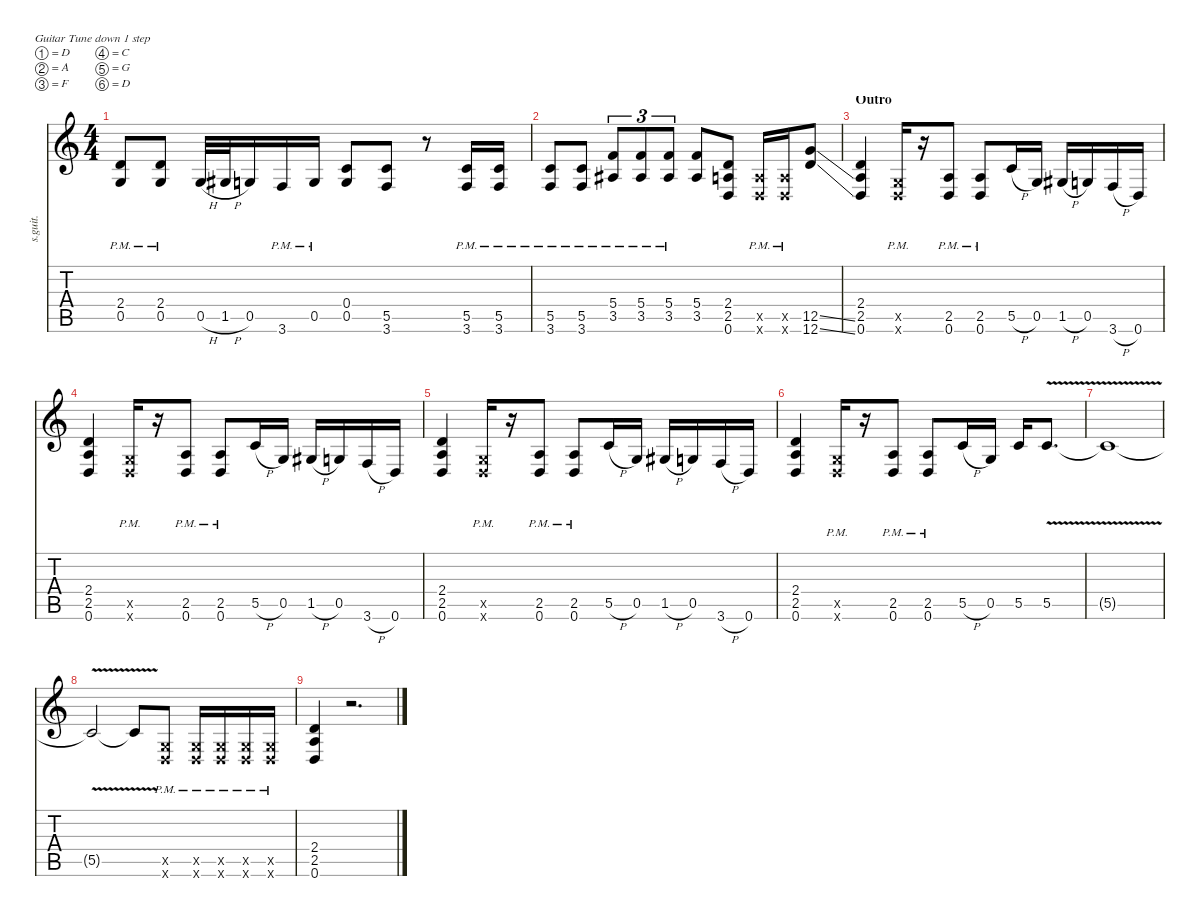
\defaultSystemsLayout 4
\hideDynamics
\bracketExtendMode nobrackets
\track ("James Hetfield (Rhythm)" "s.guit.") {instrument distortionguitar}
\staff {score tabs}
\tuning (D4 A3 F3 C3 G2 D2)
\ts (4 4)
\tempo (90 hide)
\clef g2
\ks c
(2.4{pm} 0.5{pm}).8{lyrics (0 "") lyrics (1 "") lyrics (2 "") lyrics (3 "") lyrics (4 "") dy f} (2.4{pm} 0.5{pm}).8{lyrics (0 "") lyrics (1 "") lyrics (2 "") lyrics (3 "") lyrics (4 "")} 0.5{h}.32{lyrics (0 "") lyrics (1 "") lyrics (2 "") lyrics (3 "") lyrics (4 "")} 1.5{h acc #}.32{lyrics (0 "") lyrics (1 "") lyrics (2 "") lyrics (3 "") lyrics (4 "")} 0.5.16{lyrics (0 "") lyrics (1 "") lyrics (2 "") lyrics (3 "") lyrics (4 "")} 3.6{pm}.16{lyrics (0 "") lyrics (1 "") lyrics (2 "") lyrics (3 "") lyrics (4 "")} 0.5{pm}.16{lyrics (0 "") lyrics (1 "") lyrics (2 "") lyrics (3 "") lyrics (4 "")} (0.4 0.5).8{lyrics (0 "") lyrics (1 "") lyrics (2 "") lyrics (3 "") lyrics (4 "")} (5.5 3.6).8{lyrics (0 "") lyrics (1 "") lyrics (2 "") lyrics (3 "") lyrics (4 "")} r.8 (5.5{pm} 3.6{pm}).16{lyrics (0 "") lyrics (1 "") lyrics (2 "") lyrics (3 "") lyrics (4 "")} (5.5{pm} 3.6{pm}).16{lyrics (0 "") lyrics (1 "") lyrics (2 "") lyrics (3 "") lyrics (4 "")} |
\tempo (86 hide)
(5.5{pm} 3.6{pm}).8{lyrics (0 "") lyrics (1 "") lyrics (2 "") lyrics (3 "") lyrics (4 "")} (5.5{pm} 3.6{pm}).8{lyrics (0 "") lyrics (1 "") lyrics (2 "") lyrics (3 "") lyrics (4 "")} (5.4{pm} 3.5{pm acc #}).8{tu (3 2) lyrics (0 "") lyrics (1 "") lyrics (2 "") lyrics (3 "") lyrics (4 "")} (5.4{pm} 3.5{pm acc #}).8{tu (3 2) lyrics (0 "") lyrics (1 "") lyrics (2 "") lyrics (3 "") lyrics (4 "")} (5.4{pm} 3.5{pm acc #}).8{tu (3 2) lyrics (0 "") lyrics (1 "") lyrics (2 "") lyrics (3 "") lyrics (4 "")} (5.4 3.5{acc #}).8{lyrics (0 "") lyrics (1 "") lyrics (2 "") lyrics (3 "") lyrics (4 "")} (2.4 2.5 0.6).8{lyrics (0 "") lyrics (1 "") lyrics (2 "") lyrics (3 "") lyrics (4 "")} (2.5{pm x} 0.6{pm x}).16{lyrics (0 "") lyrics (1 "") lyrics (2 "") lyrics (3 "") lyrics (4 "")} (2.5{pm x} 0.6{pm x}).16{lyrics (0 "") lyrics (1 "") lyrics (2 "") lyrics (3 "") lyrics (4 "")} (12.5{ss} 12.6{ss}).8{lyrics (0 "") lyrics (1 "") lyrics (2 "") lyrics (3 "") lyrics (4 "")} |
\section ("" "Outro")
(2.4 2.5 0.6).4{lyrics (0 "") lyrics (1 "") lyrics (2 "") lyrics (3 "") lyrics (4 "")} (0.5{pm x} 0.6{pm x}).16{lyrics (0 "") lyrics (1 "") lyrics (2 "") lyrics (3 "") lyrics (4 "")} r.16 (2.5{pm} 0.6{pm}).8{lyrics (0 "") lyrics (1 "") lyrics (2 "") lyrics (3 "") lyrics (4 "")} (2.5{pm} 0.6{pm}).8{lyrics (0 "") lyrics (1 "") lyrics (2 "") lyrics (3 "") lyrics (4 "")} 5.5{h}.16{lyrics (0 "") lyrics (1 "") lyrics (2 "") lyrics (3 "") lyrics (4 "")} 0.5.16{lyrics (0 "") lyrics (1 "") lyrics (2 "") lyrics (3 "") lyrics (4 "")} 1.5{h acc #}.16{lyrics (0 "") lyrics (1 "") lyrics (2 "") lyrics (3 "") lyrics (4 "")} 0.5.16{lyrics (0 "") lyrics (1 "") lyrics (2 "") lyrics (3 "") lyrics (4 "")} 3.6{h}.16{lyrics (0 "") lyrics (1 "") lyrics (2 "") lyrics (3 "") lyrics (4 "")} 0.6.16{lyrics (0 "") lyrics (1 "") lyrics (2 "") lyrics (3 "") lyrics (4 "")} |
\tempo (88 hide)
(2.4 2.5 0.6).4{lyrics (0 "") lyrics (1 "") lyrics (2 "") lyrics (3 "") lyrics (4 "")} (0.5{pm x} 0.6{pm x}).16{lyrics (0 "") lyrics (1 "") lyrics (2 "") lyrics (3 "") lyrics (4 "")} r.16 (2.5{pm} 0.6{pm}).8{lyrics (0 "") lyrics (1 "") lyrics (2 "") lyrics (3 "") lyrics (4 "")} (2.5{pm} 0.6{pm}).8{lyrics (0 "") lyrics (1 "") lyrics (2 "") lyrics (3 "") lyrics (4 "")} 5.5{h}.16{lyrics (0 "") lyrics (1 "") lyrics (2 "") lyrics (3 "") lyrics (4 "")} 0.5.16{lyrics (0 "") lyrics (1 "") lyrics (2 "") lyrics (3 "") lyrics (4 "")} 1.5{h acc #}.16{lyrics (0 "") lyrics (1 "") lyrics (2 "") lyrics (3 "") lyrics (4 "")} 0.5.16{lyrics (0 "") lyrics (1 "") lyrics (2 "") lyrics (3 "") lyrics (4 "")} 3.6{h}.16{lyrics (0 "") lyrics (1 "") lyrics (2 "") lyrics (3 "") lyrics (4 "")} 0.6.16{lyrics (0 "") lyrics (1 "") lyrics (2 "") lyrics (3 "") lyrics (4 "")} |
\tempo (89 hide)
(2.4 2.5 0.6).4{lyrics (0 "") lyrics (1 "") lyrics (2 "") lyrics (3 "") lyrics (4 "")} (0.5{pm x} 0.6{pm x}).16{lyrics (0 "") lyrics (1 "") lyrics (2 "") lyrics (3 "") lyrics (4 "")} r.16 (2.5{pm} 0.6{pm}).8{lyrics (0 "") lyrics (1 "") lyrics (2 "") lyrics (3 "") lyrics (4 "")} (2.5{pm} 0.6{pm}).8{lyrics (0 "") lyrics (1 "") lyrics (2 "") lyrics (3 "") lyrics (4 "")} 5.5{h}.16{lyrics (0 "") lyrics (1 "") lyrics (2 "") lyrics (3 "") lyrics (4 "")} 0.5.16{lyrics (0 "") lyrics (1 "") lyrics (2 "") lyrics (3 "") lyrics (4 "")} 1.5{h acc #}.16{lyrics (0 "") lyrics (1 "") lyrics (2 "") lyrics (3 "") lyrics (4 "")} 0.5.16{lyrics (0 "") lyrics (1 "") lyrics (2 "") lyrics (3 "") lyrics (4 "")} 3.6{h}.16{lyrics (0 "") lyrics (1 "") lyrics (2 "") lyrics (3 "") lyrics (4 "")} 0.6.16{lyrics (0 "") lyrics (1 "") lyrics (2 "") lyrics (3 "") lyrics (4 "")} |
\tempo (86 hide)
(2.4 2.5 0.6).4{lyrics (0 "") lyrics (1 "") lyrics (2 "") lyrics (3 "") lyrics (4 "")} (0.5{pm x} 0.6{pm x}).16{lyrics (0 "") lyrics (1 "") lyrics (2 "") lyrics (3 "") lyrics (4 "")} r.16 (2.5{pm} 0.6{pm}).8{lyrics (0 "") lyrics (1 "") lyrics (2 "") lyrics (3 "") lyrics (4 "")} (2.5{pm} 0.6{pm}).8{lyrics (0 "") lyrics (1 "") lyrics (2 "") lyrics (3 "") lyrics (4 "")} 5.5{h}.16{lyrics (0 "") lyrics (1 "") lyrics (2 "") lyrics (3 "") lyrics (4 "")} 0.5.16{lyrics (0 "") lyrics (1 "") lyrics (2 "") lyrics (3 "") lyrics (4 "")} 5.5.16{lyrics (0 "") lyrics (1 "") lyrics (2 "") lyrics (3 "") lyrics (4 "")} 5.5{v}.8{d lyrics (0 "") lyrics (1 "") lyrics (2 "") lyrics (3 "") lyrics (4 "")} |
\tempo (87 hide)
5.5{v t}.1{lyrics (0 "") lyrics (1 "") lyrics (2 "") lyrics (3 "") lyrics (4 "")} |
\tempo (90 hide)
5.5{v t}.2{lyrics (0 "") lyrics (1 "") lyrics (2 "") lyrics (3 "") lyrics (4 "")} 5.5{v t}.8{lyrics (0 "") lyrics (1 "") lyrics (2 "") lyrics (3 "") lyrics (4 "")} (0.5{pm x} 0.6{pm x}).8{lyrics (0 "") lyrics (1 "") lyrics (2 "") lyrics (3 "") lyrics (4 "")} (0.5{pm x} 0.6{pm x}).16{lyrics (0 "") lyrics (1 "") lyrics (2 "") lyrics (3 "") lyrics (4 "")} (0.5{pm x} 0.6{pm x}).16{lyrics (0 "") lyrics (1 "") lyrics (2 "") lyrics (3 "") lyrics (4 "")} (0.5{pm x} 0.6{pm x}).16{lyrics (0 "") lyrics (1 "") lyrics (2 "") lyrics (3 "") lyrics (4 "")} (0.5{pm x} 0.6{pm x}).16{lyrics (0 "") lyrics (1 "") lyrics (2 "") lyrics (3 "") lyrics (4 "")} |
(2.4 2.5 0.6).4{lyrics (0 "") lyrics (1 "") lyrics (2 "") lyrics (3 "") lyrics (4 "")} r.2{d}
